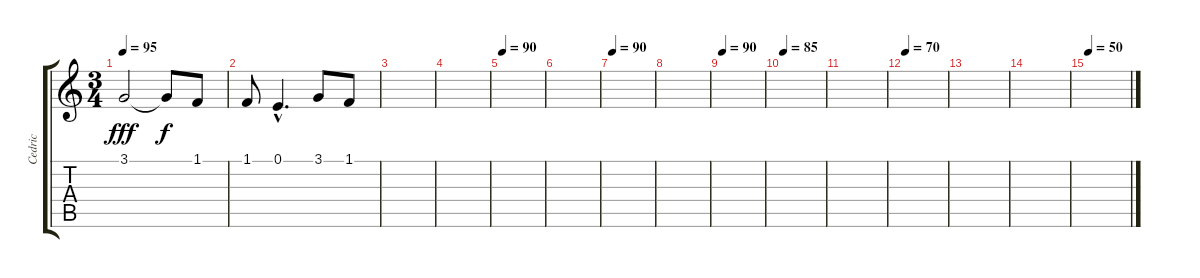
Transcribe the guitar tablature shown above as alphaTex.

\track ("Cedric" "Cedric") {instrument altosax}
\staff {score tabs}
\tuning (E4 B3 G3 D3 A2 E2) {hide}
\ts (3 4)
\tempo 95
\clef g2
\ks c
3.1.2{dy fff} 3.1{t}.8{dy f} 1.1.8 |
1.1.8 0.1{hac}.4{d} 3.1.8 1.1.8 |
|
|
\tempo 90
|
|
\tempo 90
|
|
\tempo 90
|
\tempo 85
|
|
\tempo 70
|
|
|
\tempo 50
